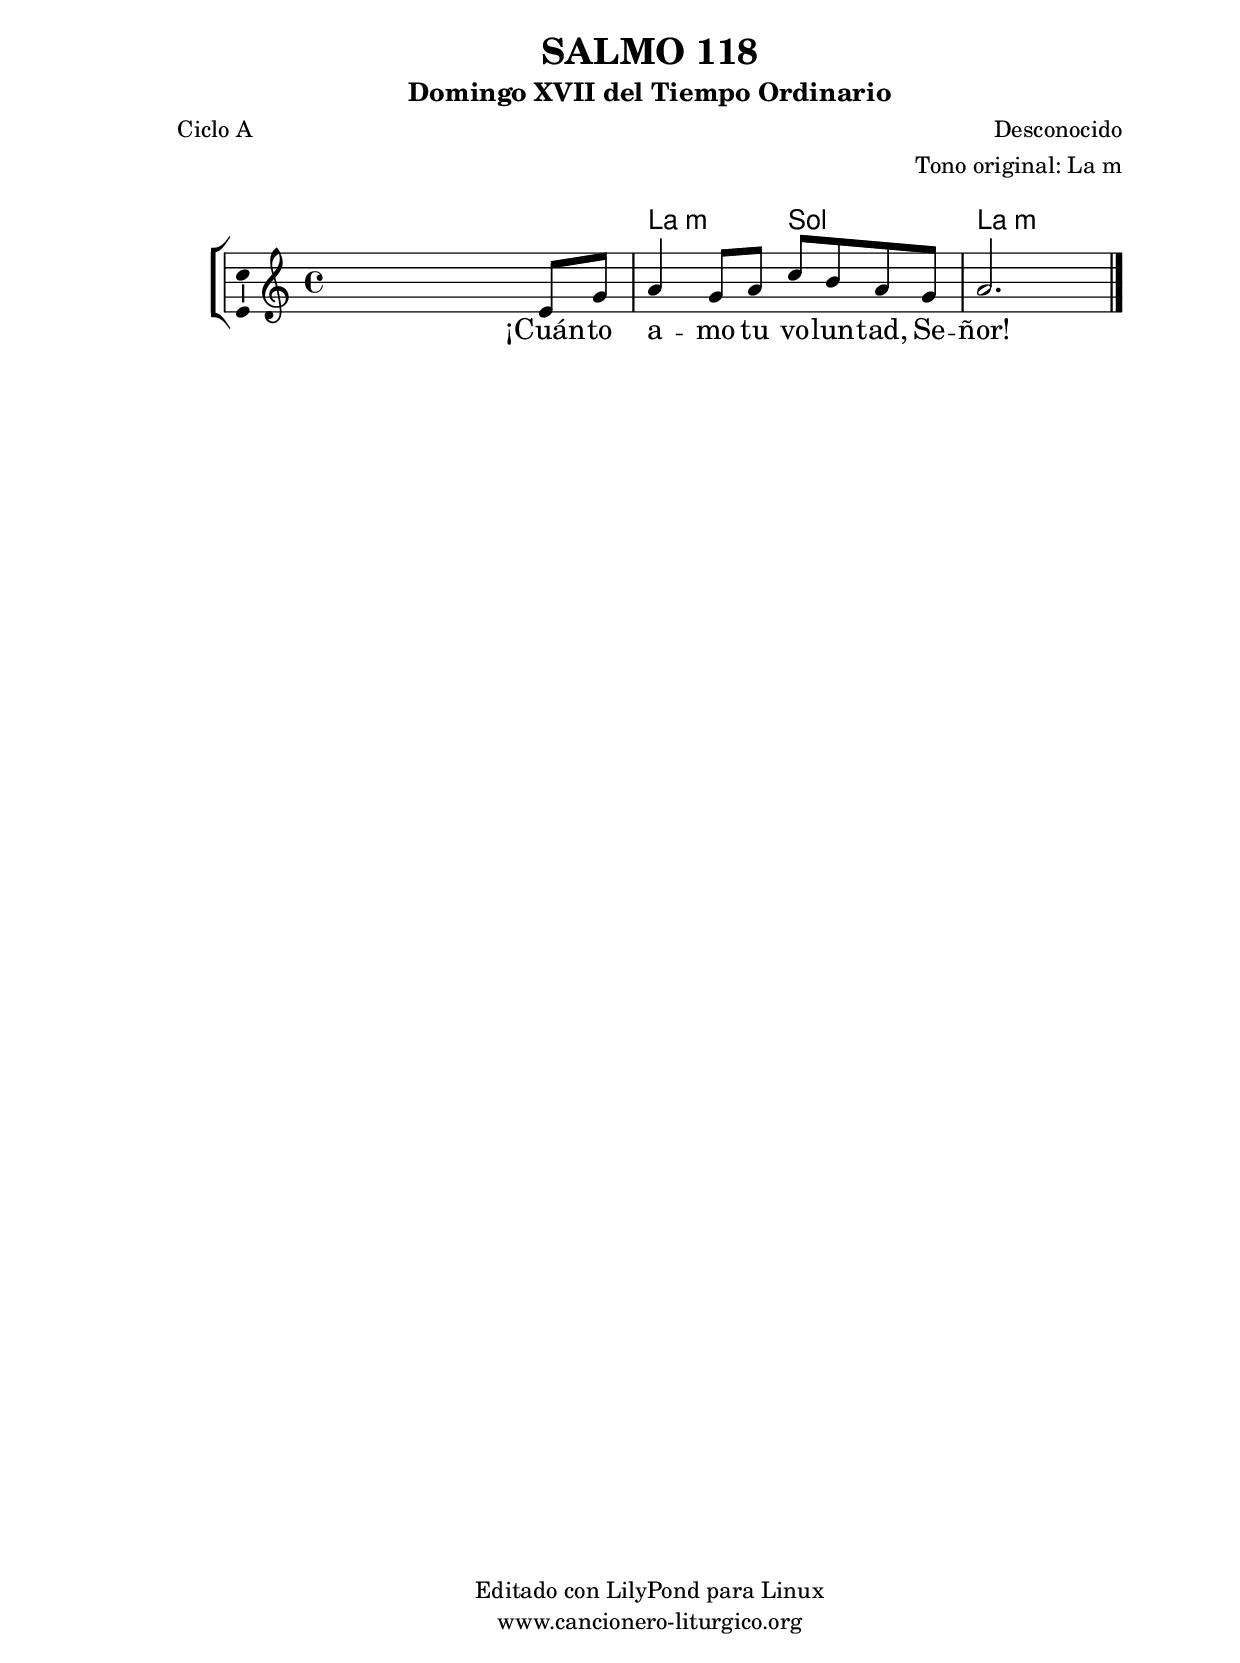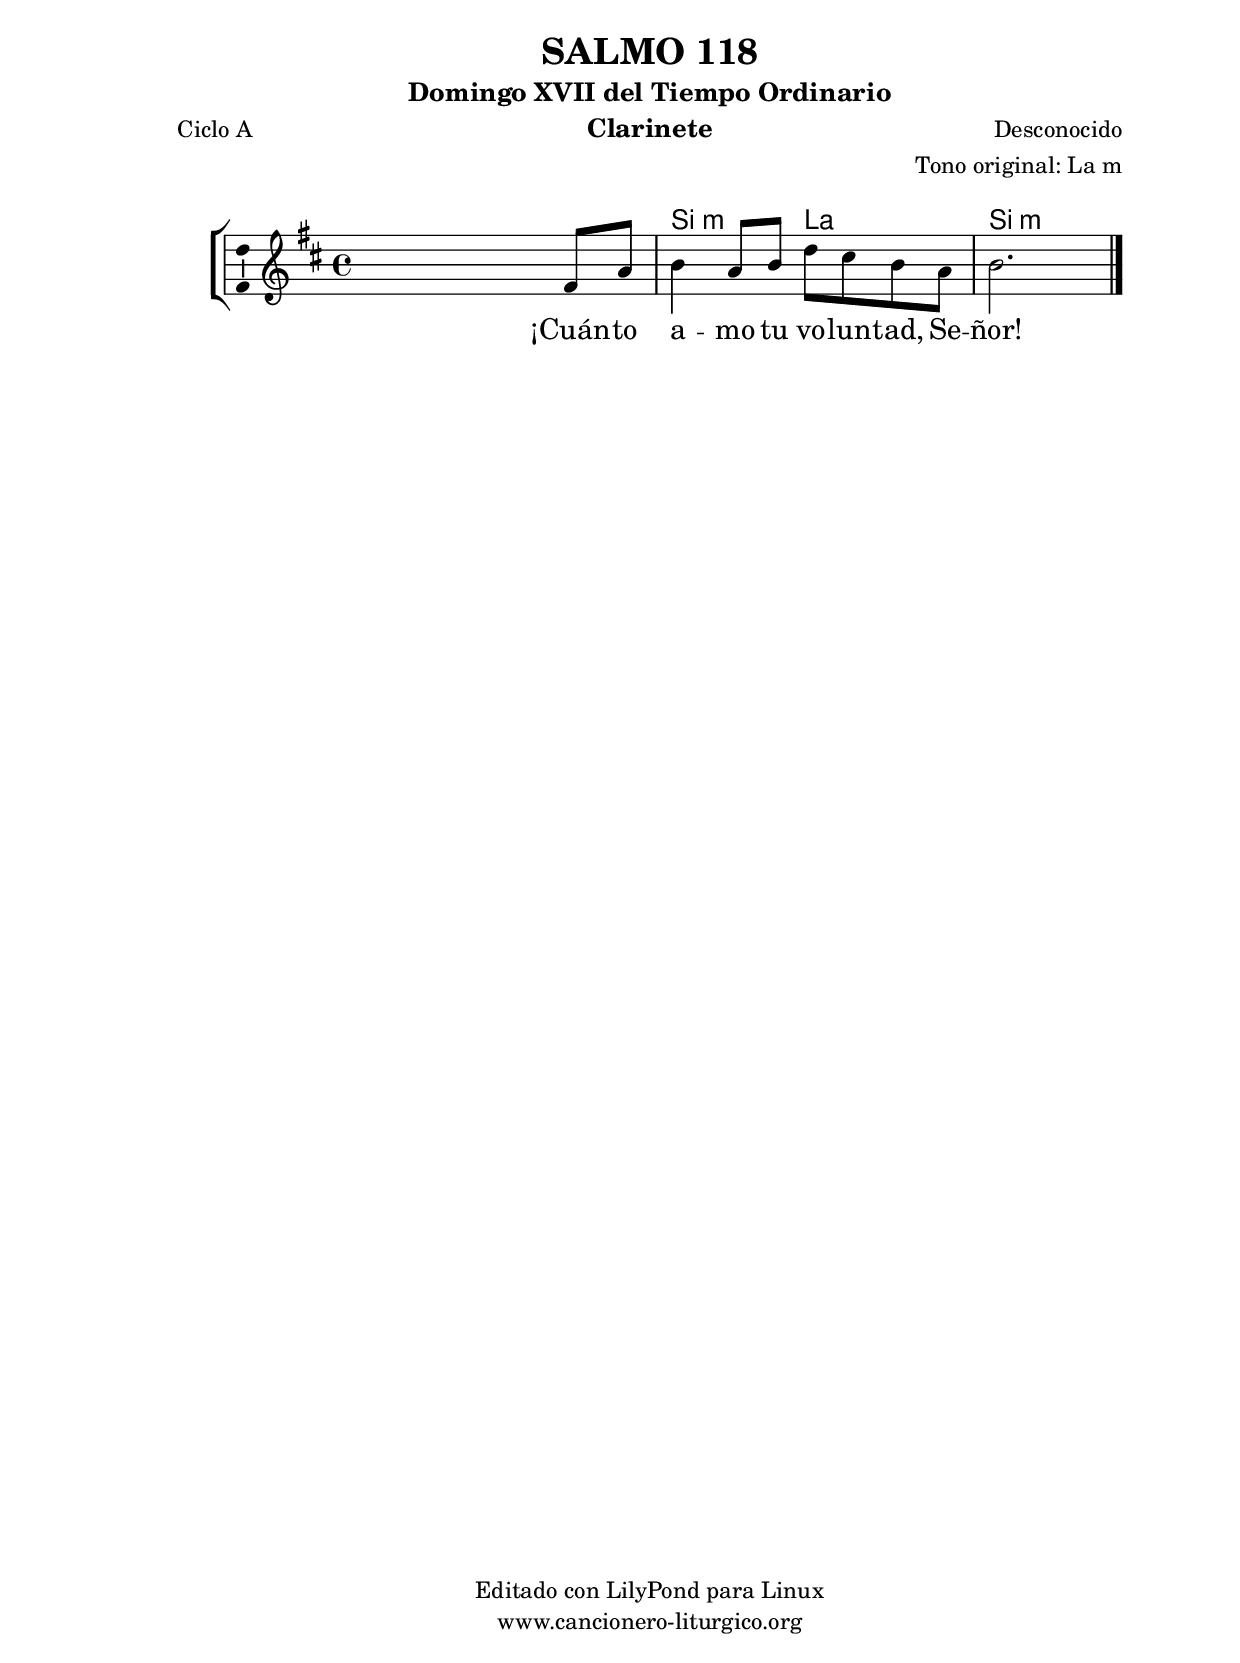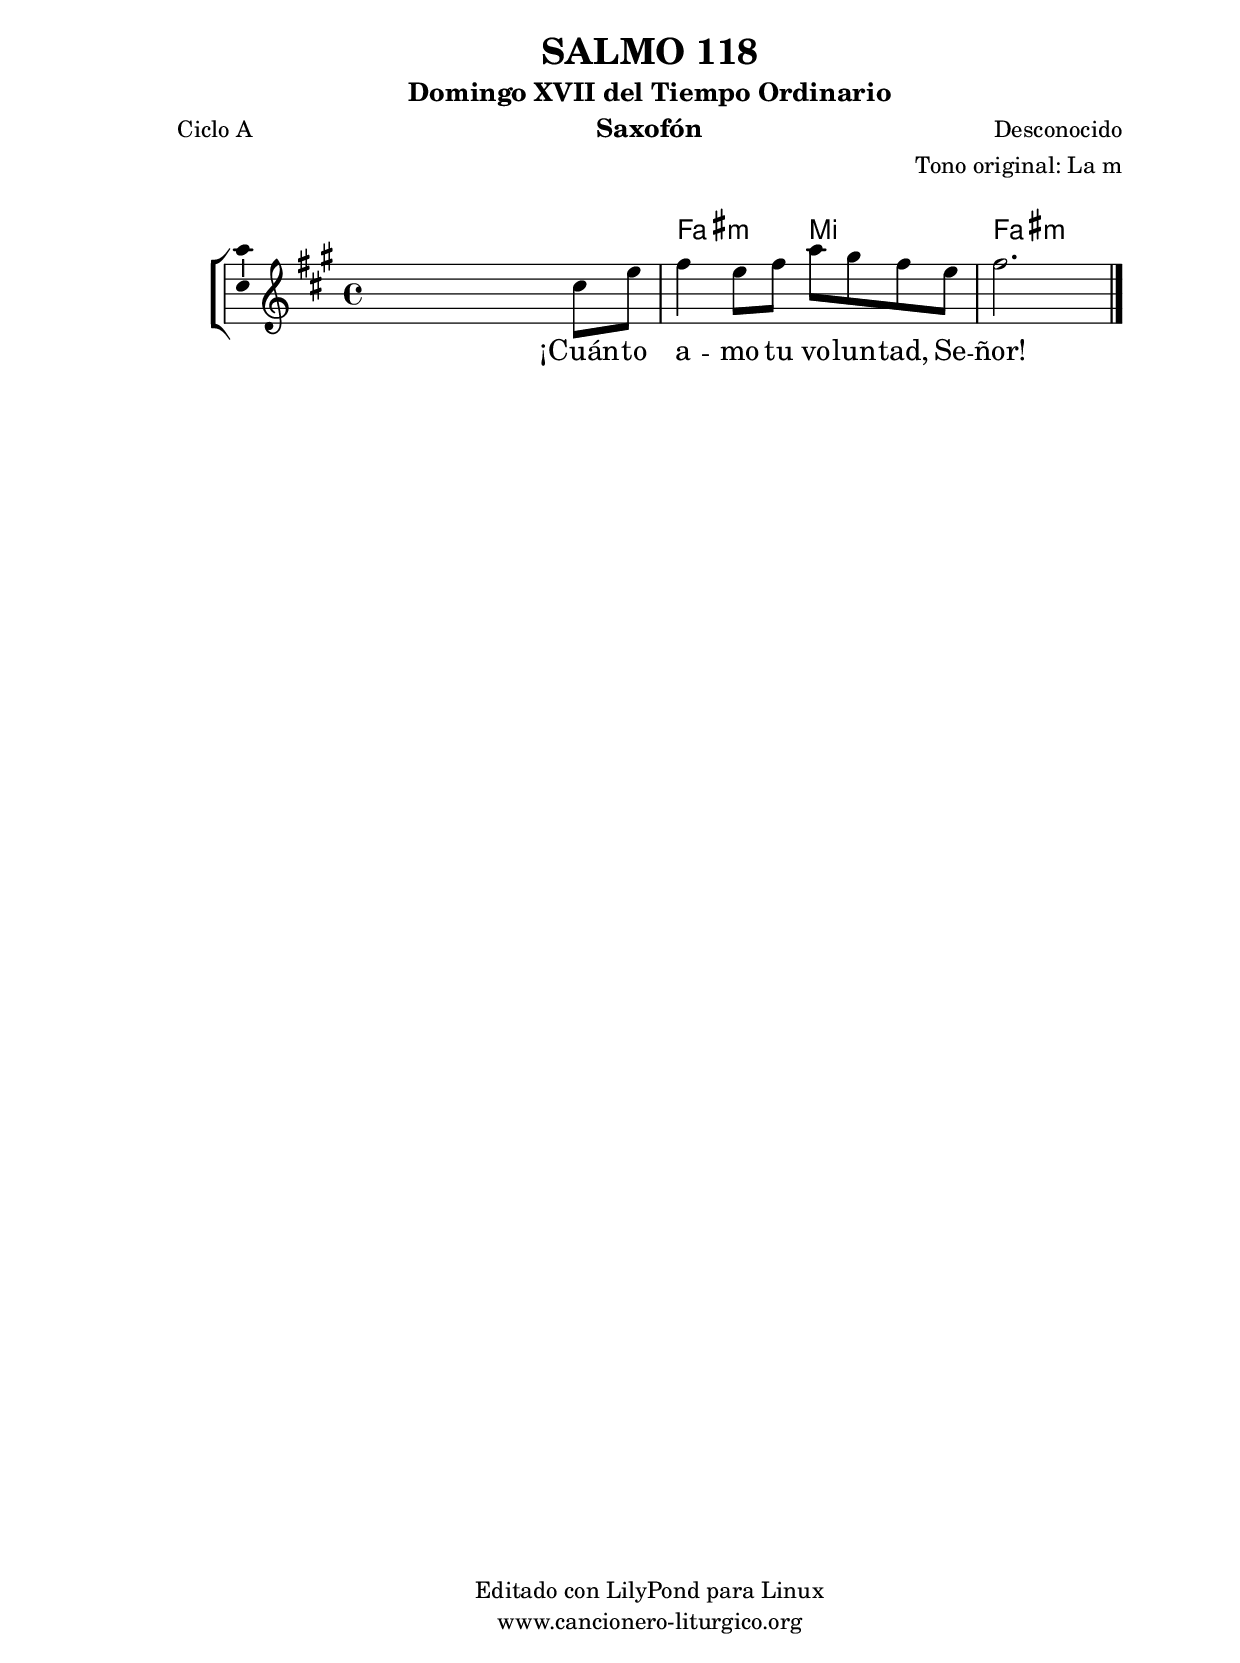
%
%para convertir .midi en .wav:
%timidity filename.midi -Ow -o finename.wav
%
%
%Para convertir de .wav a .mp3:
%lame -h -m j filename.wav
%
%
%para escuchar el midi:
%timidity nombrefichero.midi
%


%versión de lilypond para la que se ha escrito esta partitura:
\version "2.16.0"

	%Tamaño papel
	#(set-default-paper-size "a4")
	%Tamaño partitura
	#(set-global-staff-size 20)
	%No responde al pulsar sobre una nota
	#(ly:set-option 'point-and-click #f)

%parámetros del encabezamiento:
\header {
	title = "SALMO 118"
	subtitle = "Domingo XVII del Tiempo Ordinario"
	composer = "Desconocido"
	poet = "Ciclo A"
	meter = ""
	arranger = "Tono original: La m"
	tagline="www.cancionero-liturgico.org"
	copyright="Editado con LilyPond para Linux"
	tiempo = "Ordinario"
	usos = "Salmo"
	letra = "¡Cuánto amo tu voluntad, Señor!"
	}

%parámetros asociados al papel:
\paper  {
	oddHeaderMarkup = \markup {\fill-line { \on-the-fly #not-first-page \fromproperty #'header:title \on-the-fly #not-first-page \fromproperty #'header:composer }}
	evenHeaderMarkup = \markup {\fill-line { \fromproperty #'header:composer \fromproperty #'header:title }}
	#(set-paper-size "a4")
	print-page-number = ##f
	first-page-number = 1
	print-first-page-number = ##f
%	head-separation = 3.0 \cm
	top-margin = 2.0 \cm
	bottom-margin = 0.5\cm
%%%	bottom-margin = -1.0\cm
	left-margin = 3.0 \cm
	line-width = 16.0 \cm 
	indent = 8\mm
	interscoreline = 2.\mm
	between-system-space = 15\mm
%	para que las partituras no llenen la hoja:
	ragged-bottom = ##t
%	idem para la última hoja:
	ragged-last-bottom = ##f
%	para que las partituras llenen el ancho del papel:
	ragged-last = ##f
	after-title-space = 2.5 \cm
%page-count=1
%system-count=8

	%Flexible Vertical Spacing
%	markup-markup-spacing =
%	#'((basic-distance . 15) (minimum-distance . 15) (padding . 3))
	markup-system-spacing =
	#'((basic-distance . 15) (minimum-distance . 15) (padding . 3))
	system-system-spacing =
	#'((basic-distance . 15) (minimum-distance . 15) (padding . 3))
	score-system-spacing =
	#'((basic-distance . 15) (minimum-distance . 15) (padding . 5))
%	top-system-spacing = % header
%	#'((basic-distance . 8) (minimum-distance . 0) (padding . 3))
%	top-markup-spacing =
%	#'((basic-distance . 20) (minimum-distance . 20) (padding . 3))
	last-bottom-spacing = % footer
	#'((basic-distance . 5) (minimum-distance . 5) (padding . 3))
%	score-markup-spacing =
%	#'((basic-distance . 16) (minimum-distance . 13) (padding . 3))

	}


%parámetros que afectan a toda la partitura:
global =  {
	%clave de sol (G):
	\clef G
	%armadura:
%%%	\transpose c bes
	\key a \minor
	\tempo 4=80
	\set Score.tempoHideNote = ##t
	}


acordes = {
	\italianChords
	\chordmode {
%%%	\transpose c bes
{

s1
a2:m g a1:m

	}
	}
}

melodia = 
%%%	\transpose c bes
{
	\relative c'{
	\time 4/4

s2 s4 e8 g
a4 g8 a c b a g
a2. s4

\bar "|."
}
}

texto = \lyricmode {
¡Cuán -- to a -- mo tu vo -- lun -- tad, Se -- ñor!
	}


acordesStaff = \context ChordNames = acordesStaff <<
	\set chordChanges = ##t
	\acordes
	>>


vozStaff = \context Voice = vozStaff
\with {\consists "Ambitus_engraver"}
<<
%	\set Staff.instrumentName = ""
%	\set Staff.shortInstrumentName = ""
%	\set Staff.midiInstrument = #"clarinet"
%	\set Staff.midiInstrument = #"cello"
%	\set Staff.midiInstrument = #"flute"
	\set Staff.midiInstrument = #"electric guitar (jazz)"
%	\set Staff.midiInstrument = #"english horn"
%	\set Staff.midiInstrument = #"violin"
%	\set Staff.midiInstrument = #"glockenspiel"
	\set Staff.midiMinimumVolume = #0.7
	\set Staff.midiMaximumVolume = #0.9
	\global
	\melodia
	>>


textoStaff = \context Lyrics = textoStaff <<
	\lyricsto vozStaff \texto
	>>

\book {
	\score {
		\context ChoirStaff {
			\override StaffGroup.SystemStartBracket #'collapse-height = #1
			\override Score.SystemStartBar #'collapse-height = #1
			<<
			\acordesStaff
			\vozStaff
			\textoStaff
			>>
			}
		\layout {
	    		\context {
				\Lyrics
				\override LyricText #'font-size = #2
				}
	   		 \context {
				\Score
				%fontSize = #3
				\override StaffSymbol #'staff-space = #(magstep +3)
				%\override Beam #'thickness = #0.55
				%\override SpacingSpanner #'spacing-increment = #1.0
				%\override Slur #'height-limit = #1.5
				}
			}
		}
	\score {
		\unfoldRepeats
		\context ChoirStaff {
			<<
			\acordesStaff
			\vozStaff
			>>
			}
		\midi {
	  		\context {
	  			\Score
				tempoWholesPerMinute = #(ly:make-moment 70 4)
				}
			}
		}
	}

%Partitura para clarinete
#(define output-suffix "C")
\book {
	\header{
		instrument = "Clarinete"
		}
	\score {
		\context ChoirStaff {
			\override StaffGroup.SystemStartBracket #'collapse-height = #1
			\override Score.SystemStartBar #'collapse-height = #1
\transpose c d
			<<
			\acordesStaff
			\vozStaff
			\textoStaff
			>>
			}
		\layout {
	    		\context {
				\Lyrics
				\override LyricText #'font-size = #2
				}
	   		 \context {
				\Score
				%fontSize = #3
				\override StaffSymbol #'staff-space = #(magstep +3)
				%\override Beam #'thickness = #0.55
				%\override SpacingSpanner #'spacing-increment = #1.0
				%\override Slur #'height-limit = #1.5
				}
			}
		}
	}

%Partitura para saxofón
#(define output-suffix "S")
\book {
	\header{
		instrument = "Saxofón"
		}
	\score {
		\context ChoirStaff {
			\override StaffGroup.SystemStartBracket #'collapse-height = #1
			\override Score.SystemStartBar #'collapse-height = #1
\transpose c a
			<<
			\acordesStaff
			\vozStaff
			\textoStaff
			>>
			}
		\layout {
	    		\context {
				\Lyrics
				\override LyricText #'font-size = #2
				}
	   		 \context {
				\Score
				%fontSize = #3
				\override StaffSymbol #'staff-space = #(magstep +3)
				%\override Beam #'thickness = #0.55
				%\override SpacingSpanner #'spacing-increment = #1.0
				%\override Slur #'height-limit = #1.5
				}
			}
		}
	}

